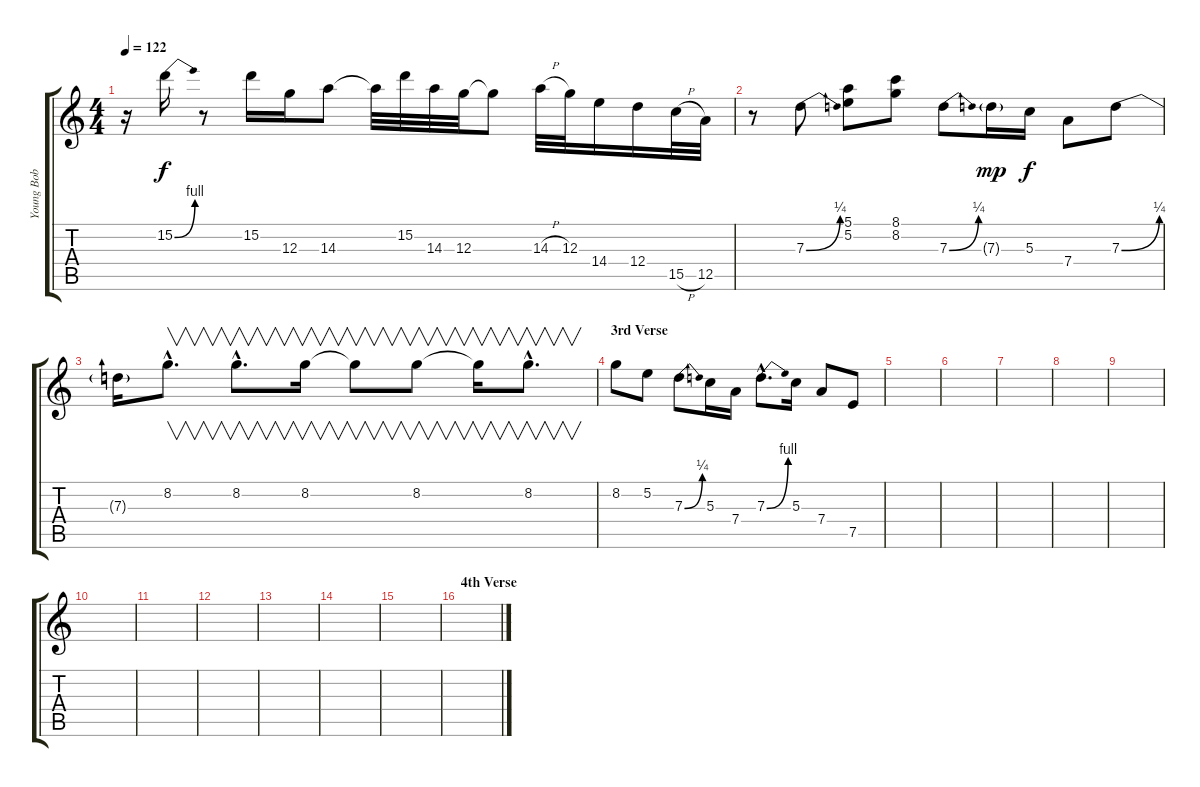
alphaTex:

\track ("Young Bob" "Young Bob") {instrument overdrivenguitar}
\staff {score tabs}
\tuning (E4 B3 G3 D3 A2 E2) {hide}
\ts (4 4)
\tempo 122
\clef g2
\ks c
r.16{dy f} 15.2{be (bend 0 0 60 4)}.16 r.8 15.2.16 12.3.16 14.3.8 14.3{t}.32 15.2.32 14.3.32 12.3.32 12.3{t}.8 14.3{h}.32 12.3.32 14.4.16 12.4.16 15.5{h}.32 12.5.32 |
r.8 7.3{be (bend 0 0 60 1)}.8 (5.1 5.2).8 (8.1 8.2).8 7.3{be (bend 0 0 60 1)}.8 7.3{g}.16{dy mp} 5.3.16{dy f} 7.4.8 7.3{be (bend 0 0 60 1)}.8 |
7.3{t}.16 8.2{hac}.8{v d} 8.2{hac}.8{v d} 8.2.16{v} 8.2{t}.8{v} 8.2.8{v} 8.2{t}.16{v} 8.2{hac}.8{v d} |
\section ("" "3rd Verse")
8.2.8 5.2.8 7.3{be (bend 0 0 60 1)}.8 5.3.16 7.4.16 7.3{be (bend 0 0 60 4) hac}.8{d} 5.3.16 7.4.8 7.5.8 |
|
|
|
|
|
|
|
|
|
|
|
\section ("" "4th Verse")
